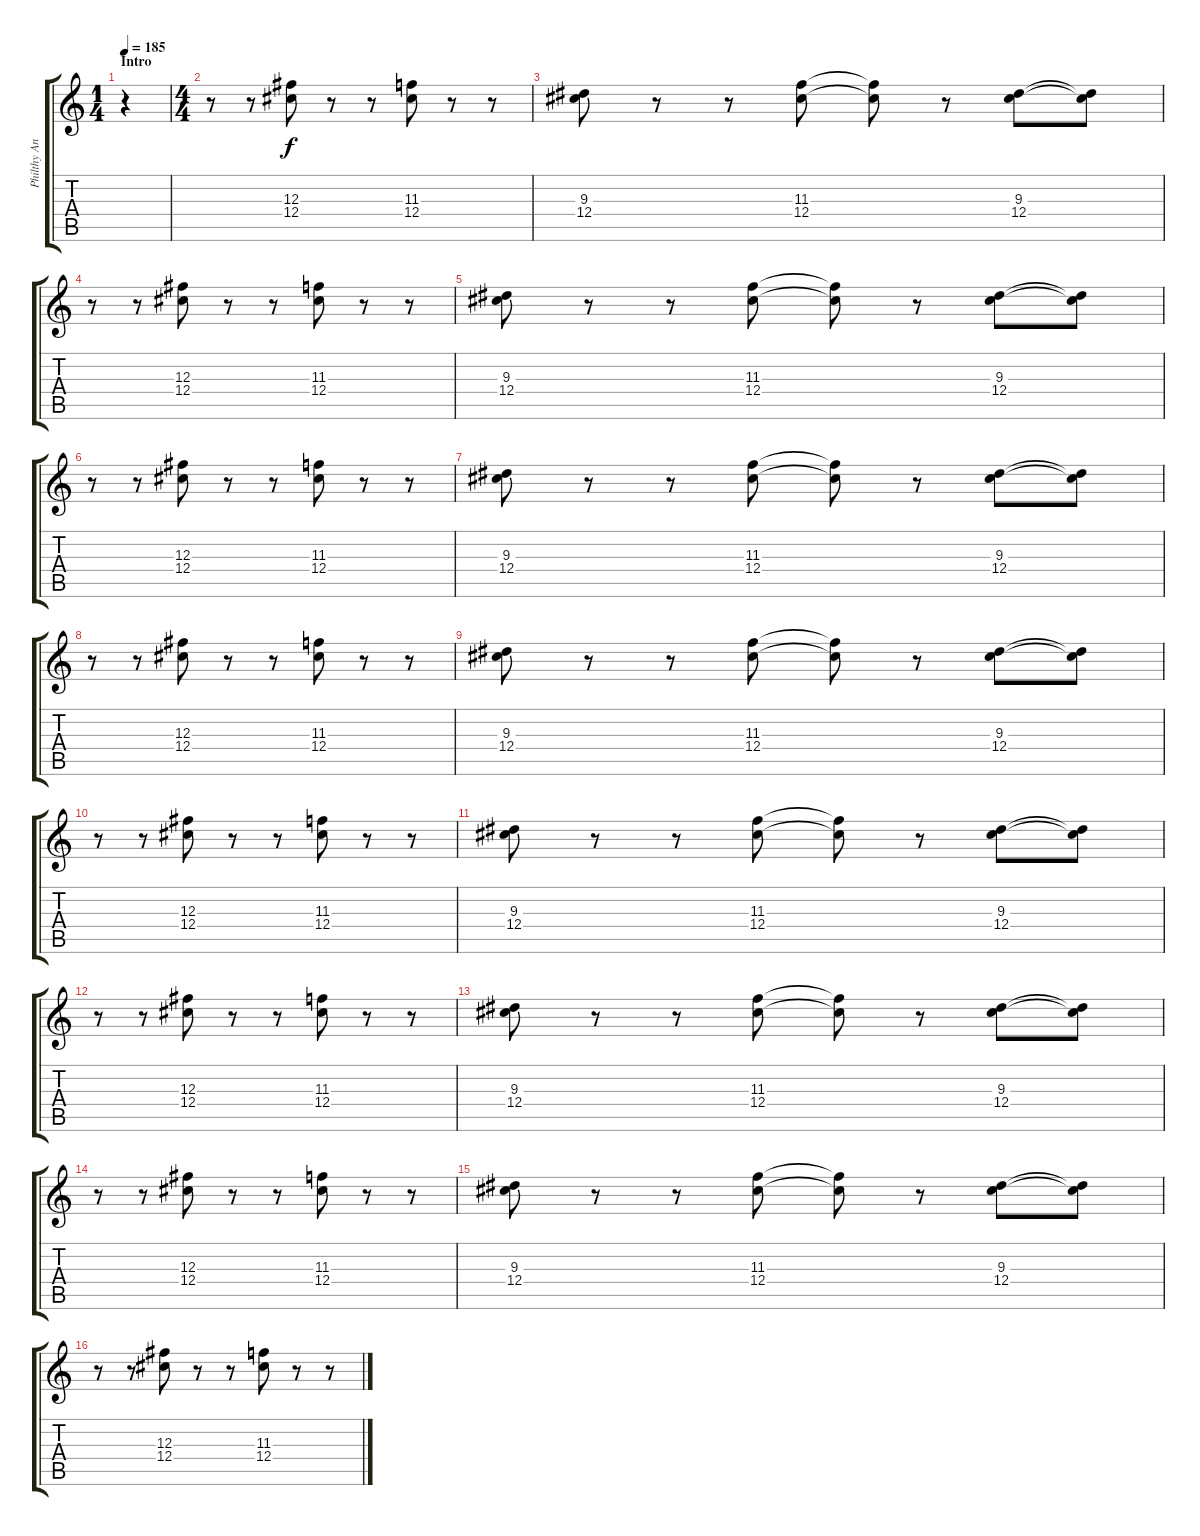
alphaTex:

\track ("Philthy Animal Taylor" "Philthy An") {instrument distortionguitar}
\staff {score tabs}
\tuning (Eb4 Bb3 Gb3 Db3 Ab2 Eb2) {hide}
\ts (1 4)
\section ("" "Intro")
\tempo 185
\clef g2
\ks c
r.4{dy f instrument distortionguitar} |
\ts (4 4)
r.8 r.8 (12.3 12.4).8 r.8 r.8 (11.3 12.4).8 r.8 r.8 |
(9.3 12.4).8 r.8 r.8 (11.3 12.4).8 (11.3{t} 12.4{t}).8 r.8 (9.3 12.4).8 (9.3{t} 12.4{t}).8 |
r.8 r.8 (12.3 12.4).8 r.8 r.8 (11.3 12.4).8 r.8 r.8 |
(9.3 12.4).8 r.8 r.8 (11.3 12.4).8 (11.3{t} 12.4{t}).8 r.8 (9.3 12.4).8 (9.3{t} 12.4{t}).8 |
r.8 r.8 (12.3 12.4).8 r.8 r.8 (11.3 12.4).8 r.8 r.8 |
(9.3 12.4).8 r.8 r.8 (11.3 12.4).8 (11.3{t} 12.4{t}).8 r.8 (9.3 12.4).8 (9.3{t} 12.4{t}).8 |
r.8 r.8 (12.3 12.4).8 r.8 r.8 (11.3 12.4).8 r.8 r.8 |
(9.3 12.4).8 r.8 r.8 (11.3 12.4).8 (11.3{t} 12.4{t}).8 r.8 (9.3 12.4).8 (9.3{t} 12.4{t}).8 |
r.8 r.8 (12.3 12.4).8 r.8 r.8 (11.3 12.4).8 r.8 r.8 |
(9.3 12.4).8 r.8 r.8 (11.3 12.4).8 (11.3{t} 12.4{t}).8 r.8 (9.3 12.4).8 (9.3{t} 12.4{t}).8 |
r.8 r.8 (12.3 12.4).8 r.8 r.8 (11.3 12.4).8 r.8 r.8 |
(9.3 12.4).8 r.8 r.8 (11.3 12.4).8 (11.3{t} 12.4{t}).8 r.8 (9.3 12.4).8 (9.3{t} 12.4{t}).8 |
r.8 r.8 (12.3 12.4).8 r.8 r.8 (11.3 12.4).8 r.8 r.8 |
(9.3 12.4).8 r.8 r.8 (11.3 12.4).8 (11.3{t} 12.4{t}).8 r.8 (9.3 12.4).8 (9.3{t} 12.4{t}).8 |
r.8 r.8 (12.3 12.4).8 r.8 r.8 (11.3 12.4).8 r.8 r.8
